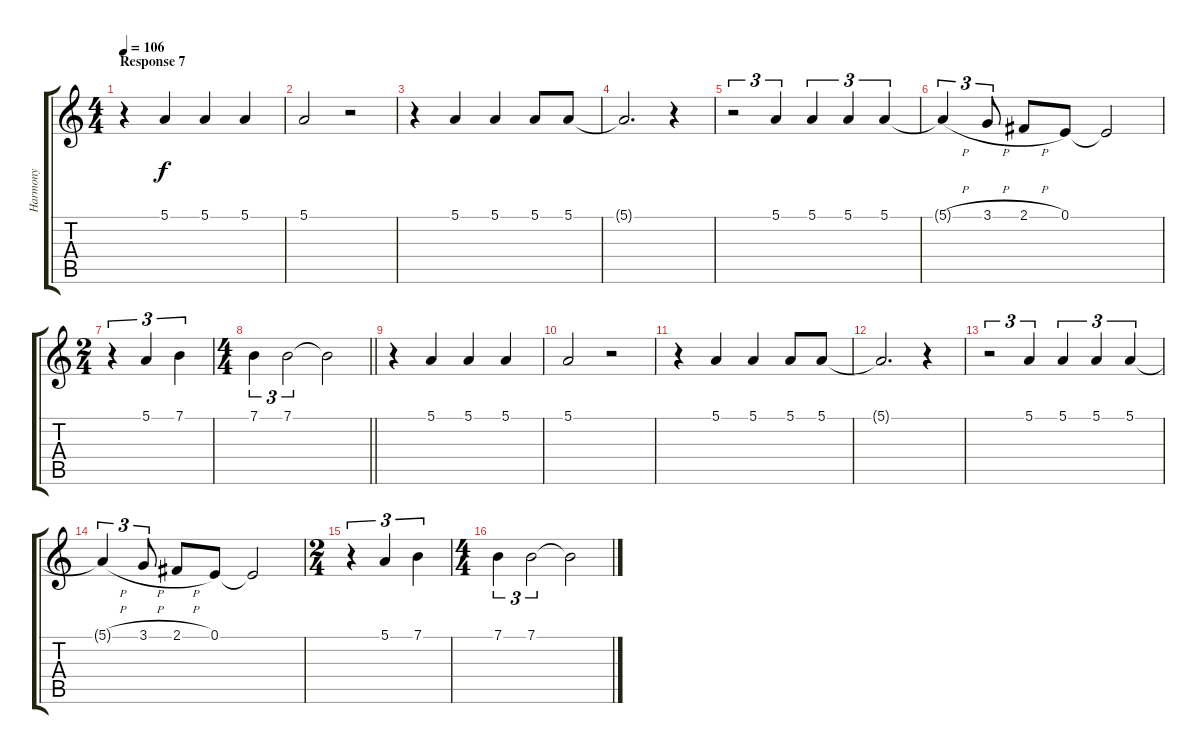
\track ("Harmony" "Harmony") {instrument brightacousticpiano}
\staff {score tabs}
\tuning (E4 B3 G3 D3 A2 E2) {hide}
\ts (4 4)
\section ("" "Response 7")
\tempo 106
\clef g2
\ks c
r.4{dy f} 5.1.4 5.1.4 5.1.4 |
5.1.2 r.2 |
r.4 5.1.4 5.1.4 5.1.8 5.1.8 |
5.1{t}.2{d} r.4 |
r.2{tu (3 2)} 5.1.4{tu (3 2)} 5.1.4{tu (3 2)} 5.1.4{tu (3 2)} 5.1.4{tu (3 2)} |
5.1{h t}.4{tu (3 2)} 3.1{h}.8{tu (3 2)} 2.1{h}.8 0.1.8 0.1{t}.2 |
\ts (2 4)
r.4{tu (3 2)} 5.1.4{tu (3 2)} 7.1.4{tu (3 2)} |
\ts (4 4)
\barLineRight lightlight
7.1.4{tu (3 2)} 7.1.2{tu (3 2)} 7.1{t}.2 |
r.4 5.1.4 5.1.4 5.1.4 |
5.1.2 r.2 |
r.4 5.1.4 5.1.4 5.1.8 5.1.8 |
5.1{t}.2{d} r.4 |
r.2{tu (3 2)} 5.1.4{tu (3 2)} 5.1.4{tu (3 2)} 5.1.4{tu (3 2)} 5.1.4{tu (3 2)} |
5.1{h t}.4{tu (3 2)} 3.1{h}.8{tu (3 2)} 2.1{h}.8 0.1.8 0.1{t}.2 |
\ts (2 4)
r.4{tu (3 2)} 5.1.4{tu (3 2)} 7.1.4{tu (3 2)} |
\ts (4 4)
7.1.4{tu (3 2)} 7.1.2{tu (3 2)} 7.1{t}.2
